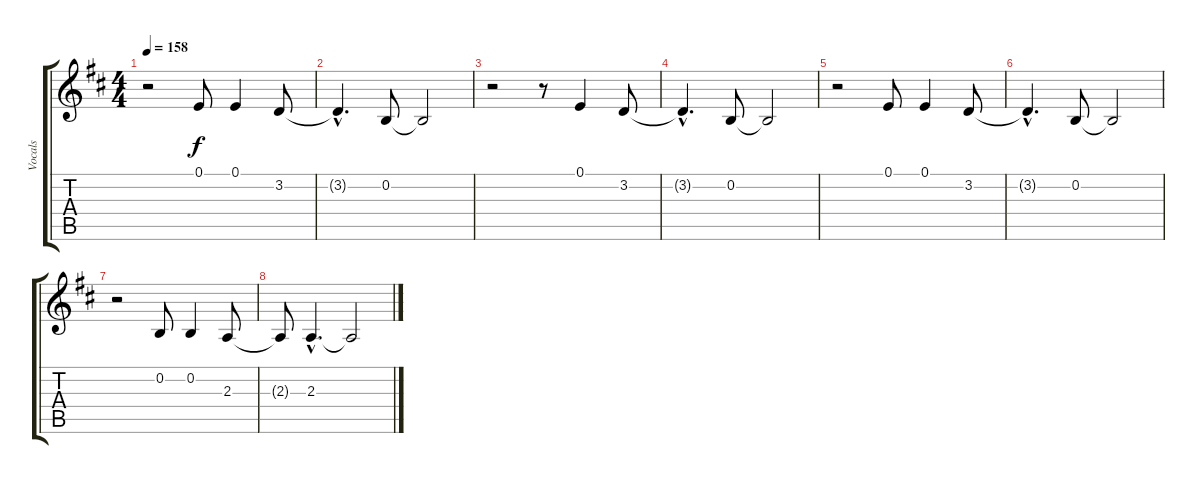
\track ("Vocals" "Vocals") {instrument tenorsax}
\staff {score tabs}
\tuning (E4 B3 G3 D3 A2 E2) {hide}
\ts (4 4)
\tempo 158
\clef g2
\ks d
r.2{dy f} 0.1.8 0.1.4 3.2.8 |
3.2{hac t}.4{d} 0.2.8 0.2{t}.2 |
r.2 r.8 0.1.4 3.2.8 |
3.2{hac t}.4{d} 0.2.8 0.2{t}.2 |
r.2 0.1.8 0.1.4 3.2.8 |
3.2{hac t}.4{d} 0.2.8 0.2{t}.2 |
r.2 0.2.8 0.2.4 2.3.8 |
2.3{t}.8 2.3{hac}.4{d} 2.3{t}.2
